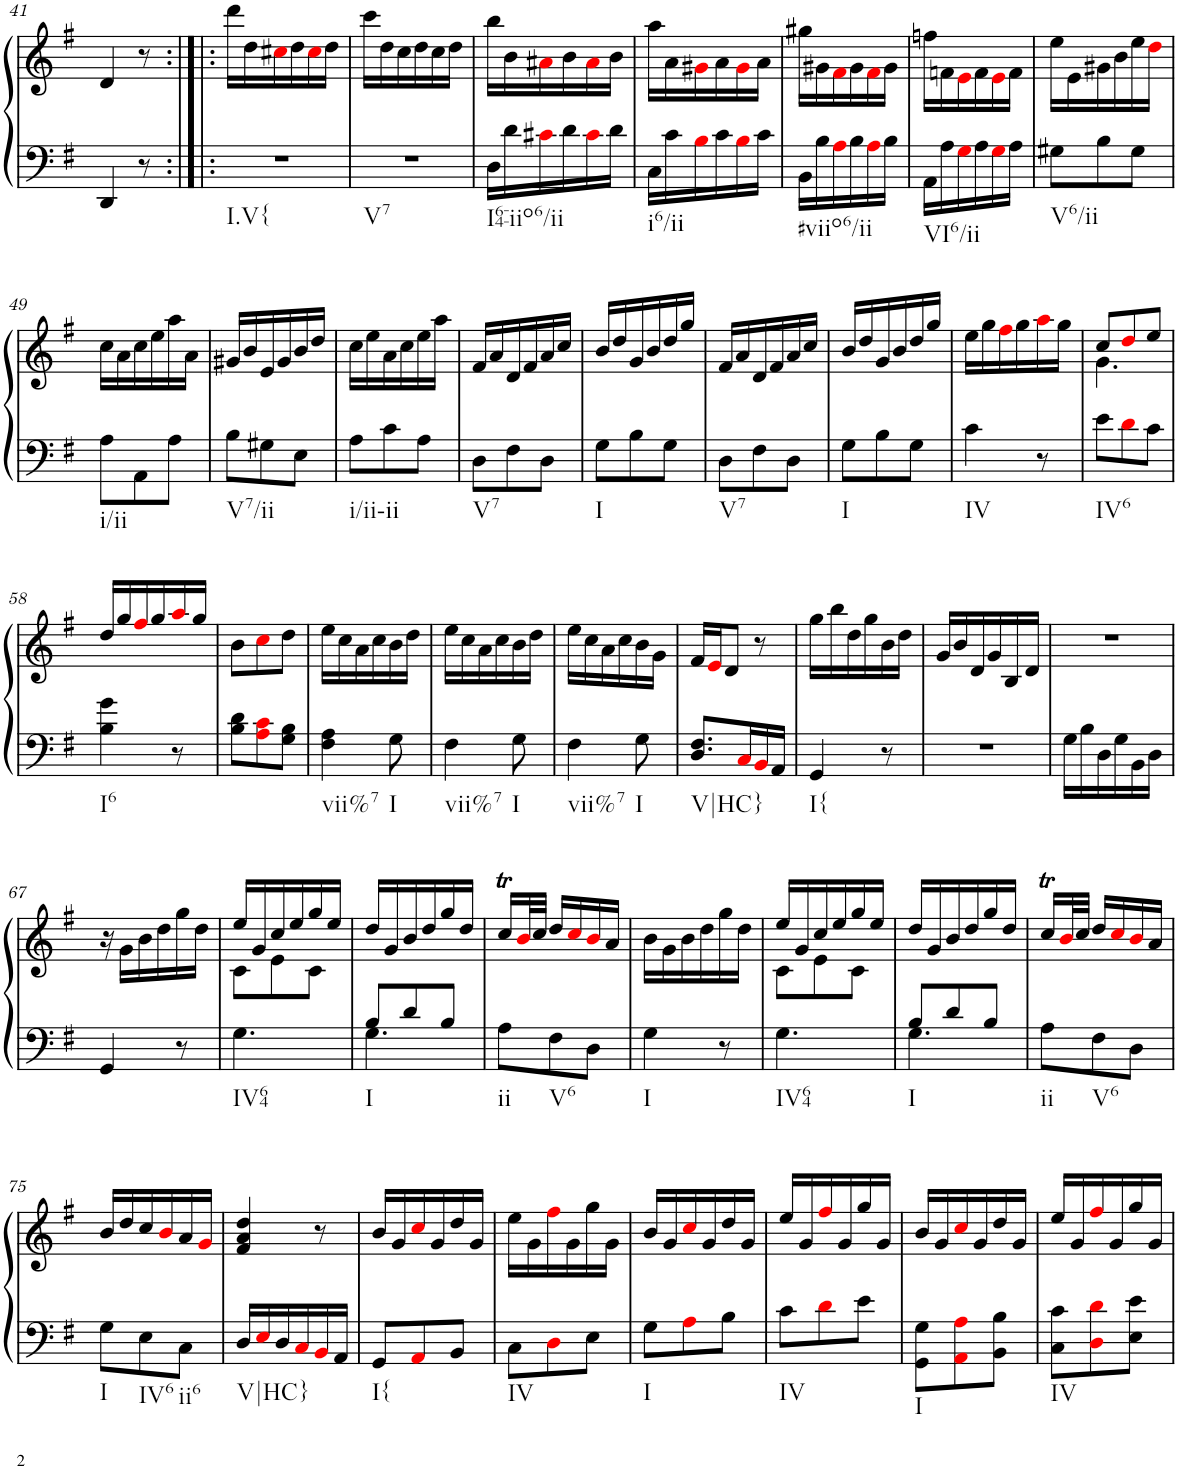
**kern	**kern
*part1	*part1
*staff2	*staff1
*I"Piano	*
*I'Pno.	*
!!LO:PB:g=z
*clefF4	*clefG2
*k[f#]	*k[f#]
*M3/8	*M3/8
=41	=41
4DD/	4d/
8r	8r
=42:|!|:	=42:|!|:
!LO:TX:b:t=I.V{	!
4.r	16ddd\LL
.	16dd\
.	16cc#Xi\
.	16dd\
.	16cc#i\
.	16dd\JJ
=43	=43
!LO:TX:b:t=V7	!
4.r	16ccc\LL
.	16dd\
.	16cc\
.	16dd\
.	16cc\
.	16dd\JJ
=44	=44
!LO:TX:b:t=I64-iio6/ii	!
16D\LL	16bb\LL
16d\	16b\
16c#Xi\	16a#Xi\
16d\	16b\
16c#i\	16a#i\
16d\JJ	16b\JJ
=45	=45
!LO:TX:b:t=i6/ii	!
16C\LL	16aa\LL
16c\	16a\
16Bi\	16g#Xi\
16c\	16a\
16Bi\	16g#i\
16c\JJ	16a\JJ
=46	=46
!LO:TX:b:t=#viio6/ii	!
16BB\LL	16gg#X\LL
16B\	16g#X\
16Ai\	16f#i\
16B\	16g#\
16Ai\	16f#i\
16B\JJ	16g#\JJ
=47	=47
!LO:TX:b:t=VI6/ii	!
16AA\LL	16ffn\LL
16A\	16fn\
16Gi\	16ei\
16A\	16f\
16Gi\	16ei\
16A\JJ	16f\JJ
=48	=48
!LO:TX:b:t=V6/ii	!
8G#X\L	16ee\LL
.	16e\
8B\	16g#X\
.	16b\
8G#\J	16ee\
.	16ddi\JJ
!!LO:LB:g=z
=49	=49
!LO:TX:b:t=i/ii	!
8A\L	16cc\LL
.	16a\
8AA\	16cc\
.	16ee\
8A\J	16aa\
.	16a\JJ
=50	=50
!LO:TX:b:t=V7/ii	!
8B\L	16g#X/LL
.	16b/
8G#X\	16e/
.	16g#/
8E\J	16b/
.	16dd/JJ
=51	=51
!LO:TX:b:t=i/ii-ii	!
8A\L	16cc\LL
.	16ee\
8c\	16a\
.	16cc\
8A\J	16ee\
.	16aa\JJ
=52	=52
!LO:TX:b:t=V7	!
8D\L	16f#/LL
.	16a/
8F#\	16d/
.	16f#/
8D\J	16a/
.	16cc/JJ
=53	=53
!LO:TX:b:t=I	!
8G\L	16b/LL
.	16dd/
8B\	16g/
.	16b/
8G\J	16dd/
.	16gg/JJ
=54	=54
!LO:TX:b:t=V7	!
8D\L	16f#/LL
.	16a/
8F#\	16d/
.	16f#/
8D\J	16a/
.	16cc/JJ
=55	=55
!LO:TX:b:t=I	!
8G\L	16b/LL
.	16dd/
8B\	16g/
.	16b/
8G\J	16dd/
.	16gg/JJ
=56	=56
!LO:TX:b:t=IV	!
4c\	16ee\LL
.	16gg\
.	16ff#i\
.	16gg\
8r	16aai\
.	16gg\JJ
=57	=57
*	*^
!LO:TX:b:t=IV6	!	!
8e\L	8cc/L	4.g\
8di\	8ddi/	.
8c\J	8ee/J	.
*	*v	*v
!!LO:LB:g=z
=58	=58
!LO:TX:b:t=I6	!
4B\ 4g\	16dd/LL
.	16gg/
.	16ff#i/
.	16gg/
8r	16aai/
.	16gg/JJ
=59	=59
8B\ 8d\L	8b\L
8Ai\ 8ci\	8cci\
8G\ 8B\J	8dd\J
=60	=60
!LO:TX:b:t=vii%7	!
4F#\ 4A\	16ee\LL
.	16cc\
.	16a\
.	16cc\
!LO:TX:b:t=I	!
8G\	16b\
.	16dd\JJ
=61	=61
!LO:TX:b:t=vii%7	!
4F#\	16ee\LL
.	16cc\
.	16a\
.	16cc\
!LO:TX:b:t=I	!
8G\	16b\
.	16dd\JJ
=62	=62
!LO:TX:b:t=vii%7	!
4F#\	16ee\LL
.	16cc\
.	16a\
.	16cc\
!LO:TX:b:t=I	!
8G\	16b\
.	16g\JJ
=63	=63
!LO:TX:b:t=V|HC}	!
8.D/ 8.F#/L	16f#/LL
.	16ei/J
.	8d/J
16Ci/L	.
16BBi/	8r
16AA/JJ	.
=64	=64
!LO:TX:b:t=I{	!
4GG/	16gg\LL
.	16bb\
.	16dd\
.	16gg\
8r	16b\
.	16dd\JJ
=65	=65
4.r	16g/LL
.	16b/
.	16d/
.	16g/
.	16B/
.	16d/JJ
=66	=66
16G\LL	4.r
16B\	.
16D\	.
16G\	.
16BB\	.
16D\JJ	.
!!LO:LB:g=z
=67	=67
4GG/	16r
.	16g\LL
.	16b\
.	16dd\
8r	16gg\
.	16dd\JJ
=68	=68
*	*^
!LO:TX:b:t=IV64	!	!
4.G\	16ee/LL	8c\L
.	16g/	.
.	16cc/	8e\
.	16ee/	.
.	16gg/	8c\J
.	16ee/JJ	.
*	*v	*v
=69	=69
*^	*
!LO:TX:b:t=I	!	!
4.G\	8B/L	16dd/LL
.	.	16g/
.	8d/	16b/
.	.	16dd/
.	8B/J	16gg/
.	.	16dd/JJ
*v	*v	*
=70	=70
!LO:TX:b:t=ii	!
8A\L	16ccT/LL
.	32bi/L
.	32cc/JJJ
!LO:TX:b:t=V6	!
8F#\	16dd/LL
.	16cci/
8D\J	16bi/
.	16a/JJ
=71	=71
!LO:TX:b:t=I	!
4G\	16b\LL
.	16g\
.	16b\
.	16dd\
8r	16gg\
.	16dd\JJ
=72	=72
*	*^
!LO:TX:b:t=IV64	!	!
4.G\	16ee/LL	8c\L
.	16g/	.
.	16cc/	8e\
.	16ee/	.
.	16gg/	8c\J
.	16ee/JJ	.
*	*v	*v
=73	=73
*^	*
!LO:TX:b:t=I	!	!
4.G\	8B/L	16dd/LL
.	.	16g/
.	8d/	16b/
.	.	16dd/
.	8B/J	16gg/
.	.	16dd/JJ
*v	*v	*
=74	=74
!LO:TX:b:t=ii	!
8A\L	16ccT/LL
.	32bi/L
.	32cc/JJJ
!LO:TX:b:t=V6	!
8F#\	16dd/LL
.	16cci/
8D\J	16bi/
.	16a/JJ
!!LO:LB:g=z
=75	=75
!LO:TX:b:t=I	!
8G\L	16b/LL
.	16dd/
!LO:TX:b:t=IV6	!
8E\	16cc/
.	16bi/
!LO:TX:b:t=ii6	!
8C\J	16a/
.	16gi/JJ
=76	=76
!LO:TX:b:t=V|HC}	!
16D/LL	4f#/ 4a/ 4dd/
16Ei/	.
16D/	.
16Ci/	.
16BBi/	8r
16AA/JJ	.
=77	=77
!LO:TX:b:t=I{	!
8GG/L	16b/LL
.	16g/
8AAi/	16cci/
.	16g/
8BB/J	16dd/
.	16g/JJ
=78	=78
!LO:TX:b:t=IV	!
8C\L	16ee\LL
.	16g\
8Di\	16ff#i\
.	16g\
8E\J	16gg\
.	16g\JJ
=79	=79
!LO:TX:b:t=I	!
8G\L	16b/LL
.	16g/
8Ai\	16cci/
.	16g/
8B\J	16dd/
.	16g/JJ
=80	=80
!LO:TX:b:t=IV	!
8c\L	16ee/LL
.	16g/
8di\	16ff#i/
.	16g/
8e\J	16gg/
.	16g/JJ
=81	=81
!LO:TX:b:t=I	!
8GG\ 8G\L	16b/LL
.	16g/
8AAi\ 8Ai\	16cci/
.	16g/
8BB\ 8B\J	16dd/
.	16g/JJ
=82	=82
!LO:TX:b:t=IV	!
8C\ 8c\L	16ee/LL
.	16g/
8Di\ 8di\	16ff#i/
.	16g/
8E\ 8e\J	16gg/
.	16g/JJ
=	=
*-	*-
